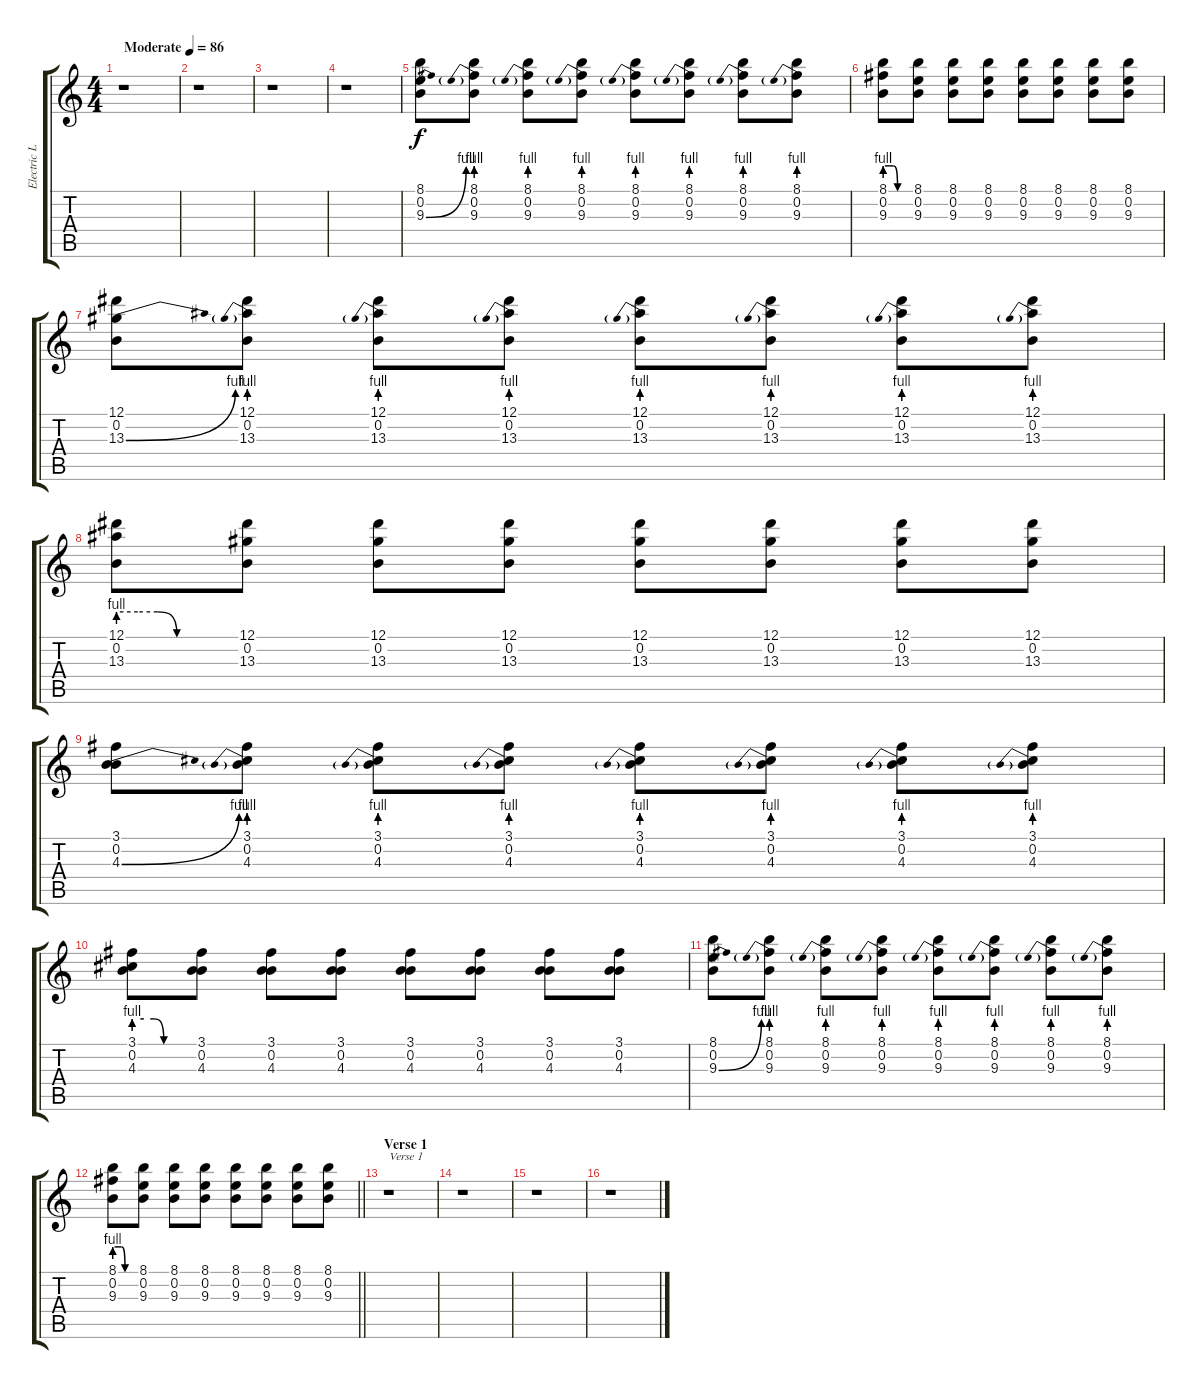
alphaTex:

\track ("Electric Lead(Distortion)" "Electric L") {instrument overdrivenguitar}
\staff {score tabs}
\tuning (Eb4 B3 G3 B2 A2 E2) {hide}
\ts (4 4)
\tempo (86 "Moderate")
\clef g2
\ks c
r.1{dy f instrument overdrivenguitar} |
r.1 |
r.1 |
r.1 |
(8.1 0.2 9.3{be (bend 0 0 60 4)}).8 (8.1 0.2 9.3{be (prebend 0 4 60 4)}).8 (8.1 0.2 9.3{be (prebend 0 4 60 4)}).8 (8.1 0.2 9.3{be (prebend 0 4 60 4)}).8 (8.1 0.2 9.3{be (prebend 0 4 60 4)}).8 (8.1 0.2 9.3{be (prebend 0 4 60 4)}).8 (8.1 0.2 9.3{be (prebend 0 4 60 4)}).8 (8.1 0.2 9.3{be (prebend 0 4 60 4)}).8 |
(8.1 0.2 9.3{be (custom 0 4 10 4 20 4 30 0 60 0)}).8 (8.1 0.2 9.3).8 (8.1 0.2 9.3).8 (8.1 0.2 9.3).8 (8.1 0.2 9.3).8 (8.1 0.2 9.3).8 (8.1 0.2 9.3).8 (8.1 0.2 9.3).8 |
(12.1 0.2 13.3{be (bend 0 0 60 4)}).8 (12.1 0.2 13.3{be (prebend 0 4 60 4)}).8 (12.1 0.2 13.3{be (prebend 0 4 60 4)}).8 (12.1 0.2 13.3{be (prebend 0 4 60 4)}).8 (12.1 0.2 13.3{be (prebend 0 4 60 4)}).8 (12.1 0.2 13.3{be (prebend 0 4 60 4)}).8 (12.1 0.2 13.3{be (prebend 0 4 60 4)}).8 (12.1 0.2 13.3{be (prebend 0 4 60 4)}).8 |
(12.1 0.2 13.3{be (custom 0 4 10 4 20 4 30 0 60 0)}).8 (12.1 0.2 13.3).8 (12.1 0.2 13.3).8 (12.1 0.2 13.3).8 (12.1 0.2 13.3).8 (12.1 0.2 13.3).8 (12.1 0.2 13.3).8 (12.1 0.2 13.3).8 |
(3.1 0.2 4.3{be (bend 0 0 60 4)}).8 (3.1 0.2 4.3{be (prebend 0 4 60 4)}).8 (3.1 0.2{be (prebend 0 4 60 4)} 4.3).8 (3.1 0.2{be (prebend 0 4 60 4)} 4.3).8 (3.1 0.2{be (prebend 0 4 60 4)} 4.3).8 (3.1 0.2{be (prebend 0 4 60 4)} 4.3).8 (3.1 0.2{be (prebend 0 4 60 4)} 4.3).8 (3.1 0.2{be (prebend 0 4 60 4)} 4.3).8 |
(3.1 0.2{be (custom 0 4 10 4 20 4 30 0 60 0)} 4.3).8 (3.1 0.2 4.3).8 (3.1 0.2 4.3).8 (3.1 0.2 4.3).8 (3.1 0.2 4.3).8 (3.1 0.2 4.3).8 (3.1 0.2 4.3).8 (3.1 0.2 4.3).8 |
(8.1 0.2 9.3{be (bend 0 0 60 4)}).8 (8.1 0.2 9.3{be (prebend 0 4 60 4)}).8 (8.1 0.2 9.3{be (prebend 0 4 60 4)}).8 (8.1 0.2 9.3{be (prebend 0 4 60 4)}).8 (8.1 0.2 9.3{be (prebend 0 4 60 4)}).8 (8.1 0.2 9.3{be (prebend 0 4 60 4)}).8 (8.1 0.2 9.3{be (prebend 0 4 60 4)}).8 (8.1 0.2 9.3{be (prebend 0 4 60 4)}).8 |
\barLineRight lightlight
(8.1 0.2 9.3{be (custom 0 4 10 4 20 4 30 0 60 0)}).8 (8.1 0.2 9.3).8 (8.1 0.2 9.3).8 (8.1 0.2 9.3).8 (8.1 0.2 9.3).8 (8.1 0.2 9.3).8 (8.1 0.2 9.3).8 (8.1 0.2 9.3).8 |
\section ("" "Verse 1")
r.1{txt "Verse 1"} |
r.1 |
r.1 |
r.1
